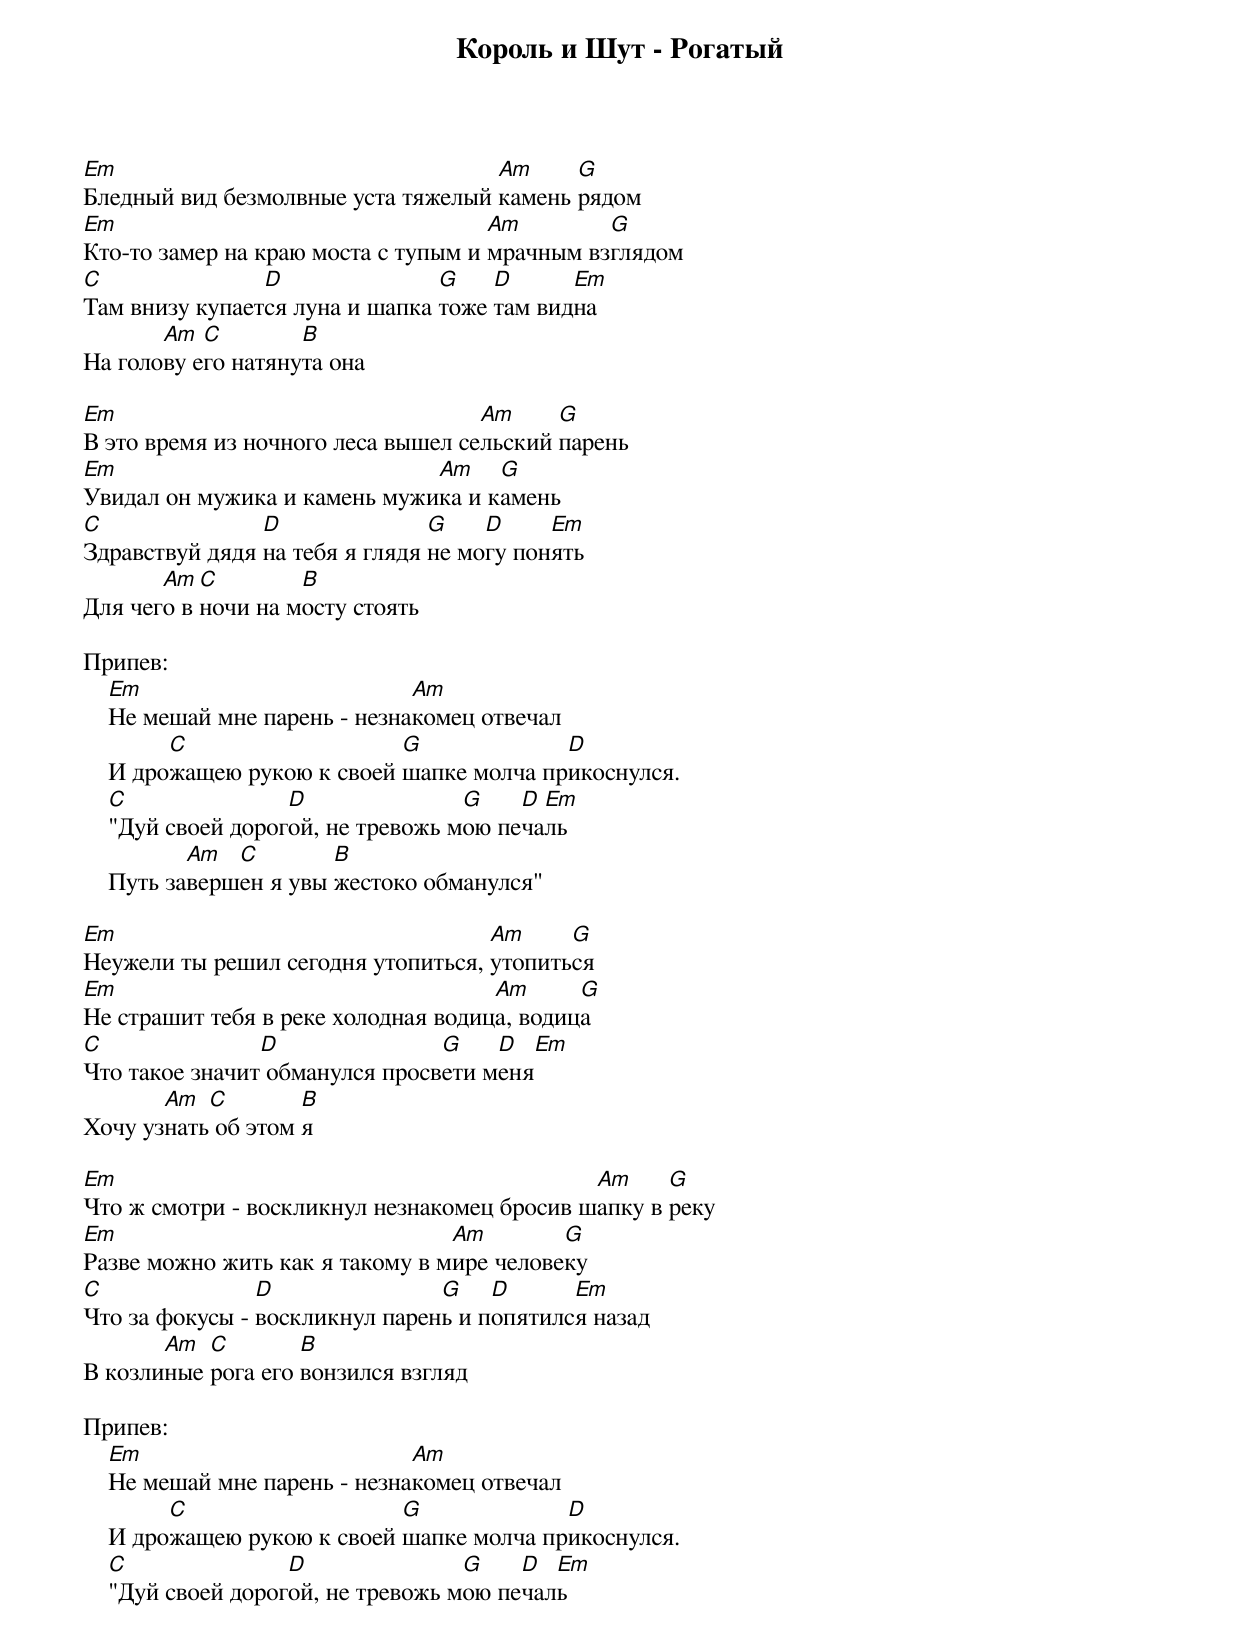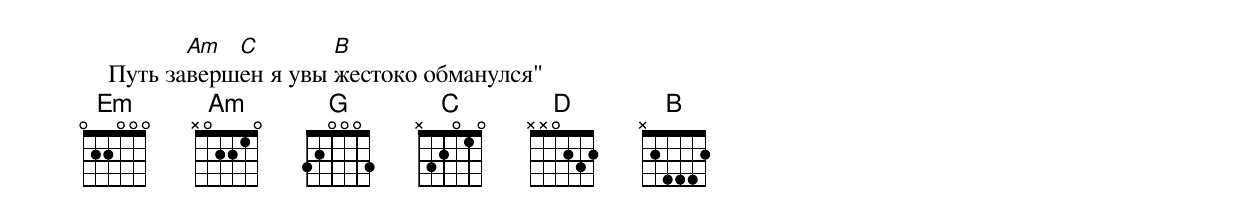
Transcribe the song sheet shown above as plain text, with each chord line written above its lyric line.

Король и Шут - Рогатый

Em                                  Am     G
Бледный вид безмолвные уста тяжелый камень рядом
Em                                   Am        G
Кто-то замер на краю моста с тупым и мрачным взглядом
C               D               G    D      Em
Там внизу купается луна и шапка тоже там видна
       Am  C        B
На голову его натянута она

Em                                  Am     G
В это время из ночного леса вышел сельский парень
Em                            Am    G
Увидал он мужика и камень мужика и камень
C               D               G    D     Em
Здравствуй дядя на тебя я глядя не могу понять
       Am  C        B
Для чего в ночи на мосту стоять

Припев:
    Em                         Am
    Не мешай мне парень - незнакомец отвечал
         C                   G             D
    И дрожащею рукою к своей шапке молча прикоснулся.
    C               D               G    D Em
    "Дуй своей дорогой, не тревожь мою печаль
           Am  C        B
    Путь завершен я увы жестоко обманулся"

Em                                  Am     G
Неужели ты решил сегодня утопиться, утопиться
Em                                   Am      G
Не страшит тебя в реке холодная водица, водица
C               D               G    D  Em
Что такое значит обманулся просвети меня
       Am  C        B
Хочу узнать об этом я

Em                                           Am     G
Что ж смотри - воскликнул незнакомец бросив шапку в реку
Em                               Am        G
Разве можно жить как я такому в мире человеку
C               D               G    D      Em
Что за фокусы - воскликнул парень и попятился назад
       Am  C        B
В козлиные рога его вонзился взгляд

Припев:
    Em                         Am
    Не мешай мне парень - незнакомец отвечал
         C                   G             D
    И дрожащею рукою к своей шапке молча прикоснулся.
    C               D               G    D  Em
    "Дуй своей дорогой, не тревожь мою печаль
           Am  C        B
    Путь завершен я увы жестоко обманулся"
